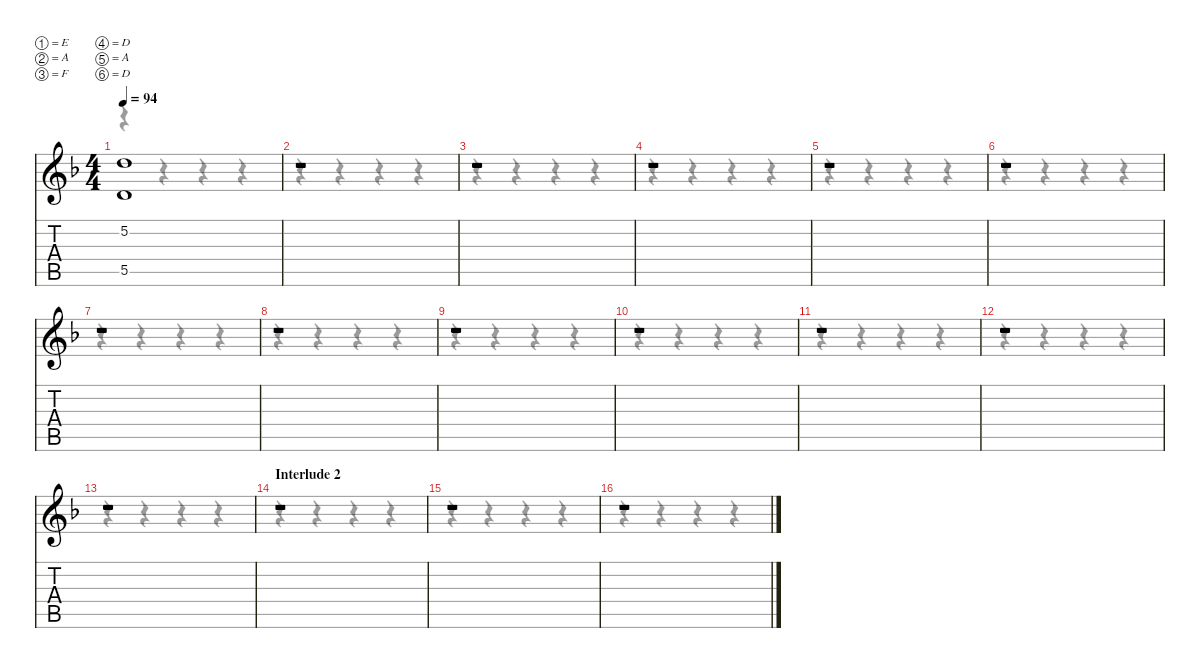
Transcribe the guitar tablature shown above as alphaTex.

\defaultSystemsLayout 4
\hideDynamics
\bracketExtendMode nobrackets
\singleTrackTrackNamePolicy hidden
\multiTrackTrackNamePolicy hidden
\otherSystemsTrackNameOrientation horizontal
\track ("Overdub" "dist.guit.") {instrument distortionguitar}
\staff {score tabs}
\tuning (E4 A3 F3 D3 A2 D2)
\voice
\ts (4 4)
\tempo 94
\clef g2
\ks dminor
(5.2{t acc forcenatural} 5.5{t acc forcenatural}).1{dy f beam Up} |
r.1{beam Up} |
r.1{beam Up} |
r.1{beam Up} |
r.1{beam Up} |
r.1{beam Up} |
r.1{beam Up} |
r.1{beam Up} |
r.1{beam Up} |
r.1{beam Up} |
r.1{beam Up} |
r.1{beam Up} |
r.1{beam Up} |
\section ("" "Interlude 2")
r.1{beam Up} |
r.1{beam Up} |
r.1{beam Up}
\voice
\clef g2
\ottava regular
\simile none
\ks dminor
r.4{dy mf beam Down} r.4{beam Down} r.4{beam Down} r.4{beam Down} |
r.4{beam Down} r.4{beam Down} r.4{beam Down} r.4{beam Down} |
r.4{beam Down} r.4{beam Down} r.4{beam Down} r.4{beam Down} |
r.4{beam Down} r.4{beam Down} r.4{beam Down} r.4{beam Down} |
r.4{beam Down} r.4{beam Down} r.4{beam Down} r.4{beam Down} |
r.4{beam Down} r.4{beam Down} r.4{beam Down} r.4{beam Down} |
r.4{beam Down} r.4{beam Down} r.4{beam Down} r.4{beam Down} |
r.4{beam Down} r.4{beam Down} r.4{beam Down} r.4{beam Down} |
r.4{beam Down} r.4{beam Down} r.4{beam Down} r.4{beam Down} |
r.4{beam Down} r.4{beam Down} r.4{beam Down} r.4{beam Down} |
r.4{beam Down} r.4{beam Down} r.4{beam Down} r.4{beam Down} |
r.4{beam Down} r.4{beam Down} r.4{beam Down} r.4{beam Down} |
r.4{beam Down} r.4{beam Down} r.4{beam Down} r.4{beam Down} |
r.4{beam Down} r.4{beam Down} r.4{beam Down} r.4{beam Down} |
r.4{beam Down} r.4{beam Down} r.4{beam Down} r.4{beam Down} |
r.4{beam Down} r.4{beam Down} r.4{beam Down} r.4{beam Down}
